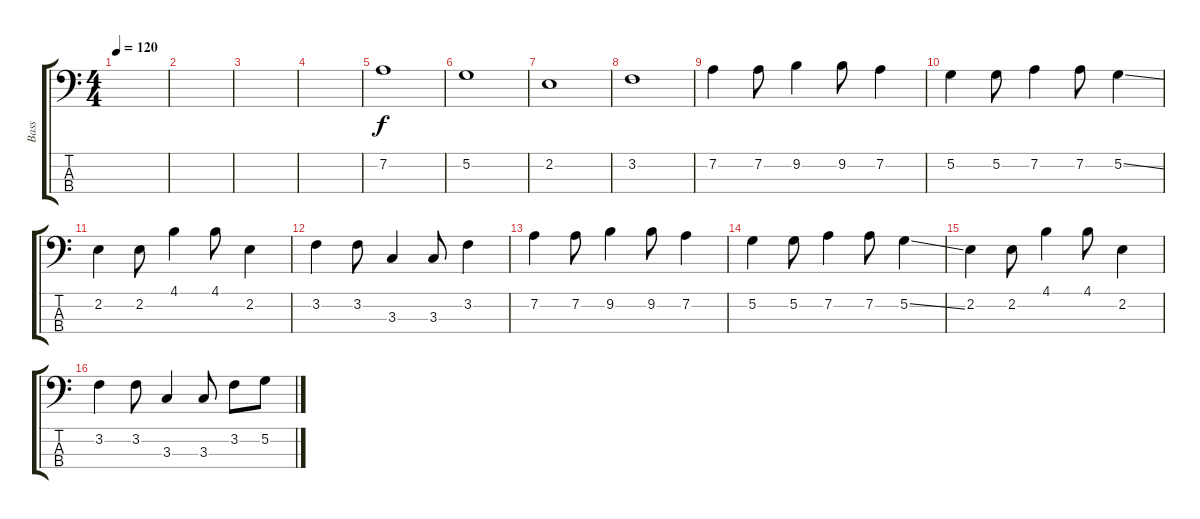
\track ("Bass" "Bass") {instrument electricbassfinger}
\staff {score tabs}
\tuning (G2 D2 A1 E1) {hide}
\ts (4 4)
\tempo 120
\clef f4
\ks c
|
|
|
|
7.2.1 |
5.2.1 |
2.2.1 |
3.2.1 |
7.2.4 7.2.8 9.2.4 9.2.8 7.2.4 |
5.2.4 5.2.8 7.2.4 7.2.8 5.2{ss}.4 |
2.2.4 2.2.8 4.1.4 4.1.8 2.2.4 |
3.2.4 3.2.8 3.3.4 3.3.8 3.2.4 |
7.2.4 7.2.8 9.2.4 9.2.8 7.2.4 |
5.2.4 5.2.8 7.2.4 7.2.8 5.2{ss}.4 |
2.2.4 2.2.8 4.1.4 4.1.8 2.2.4 |
3.2.4 3.2.8 3.3.4 3.3.8 3.2.8 5.2.8
